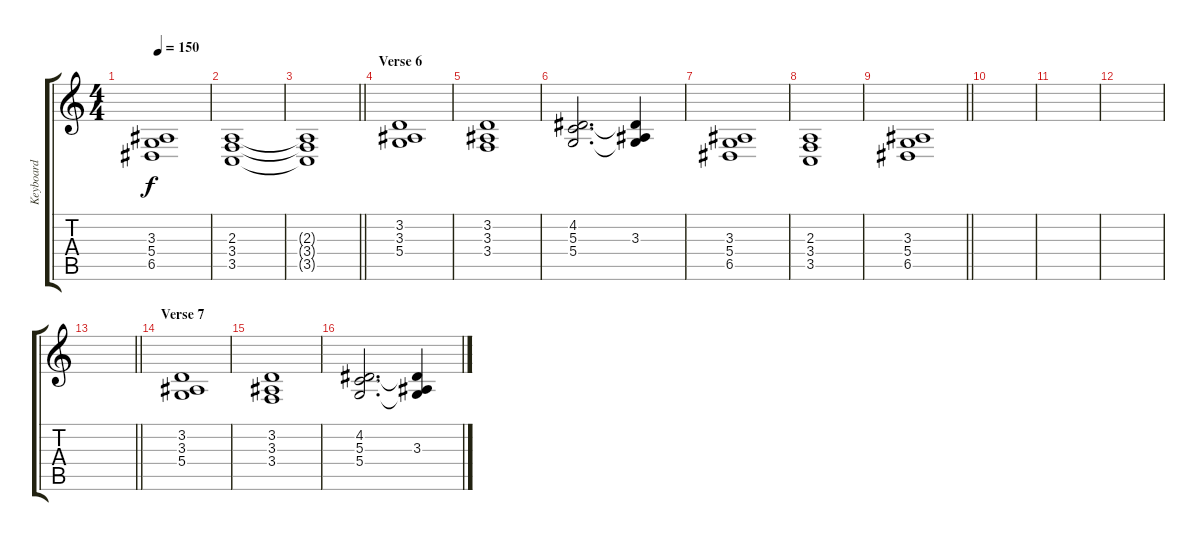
\track ("Keyboard" "Keyboard") {instrument drawbarorgan}
\staff {score tabs}
\tuning (E4 B3 G3 D3 A2 E2) {hide}
\ts (4 4)
\tempo 150
\clef g2
\ks c
(3.3 5.4 6.5).1{dy f} |
(2.3 3.4 3.5).1 |
\barLineRight lightlight
(2.3{t} 3.4{t} 3.5{t}).1 |
\section ("" "Verse 6")
(3.2 3.3 5.4).1 |
(3.2 3.3 3.4).1 |
(4.2 5.3 5.4).2{d} (4.2{t} 3.3 5.4{t}).4 |
(3.3 5.4 6.5).1 |
(2.3 3.4 3.5).1 |
\barLineRight lightlight
(3.3 5.4 6.5).1 |
\section ("" "")
|
|
|
\barLineRight lightlight
|
\section ("" "Verse 7")
(3.2 3.3 5.4).1 |
(3.2 3.3 3.4).1 |
(4.2 5.3 5.4).2{d} (4.2{t} 3.3 5.4{t}).4
